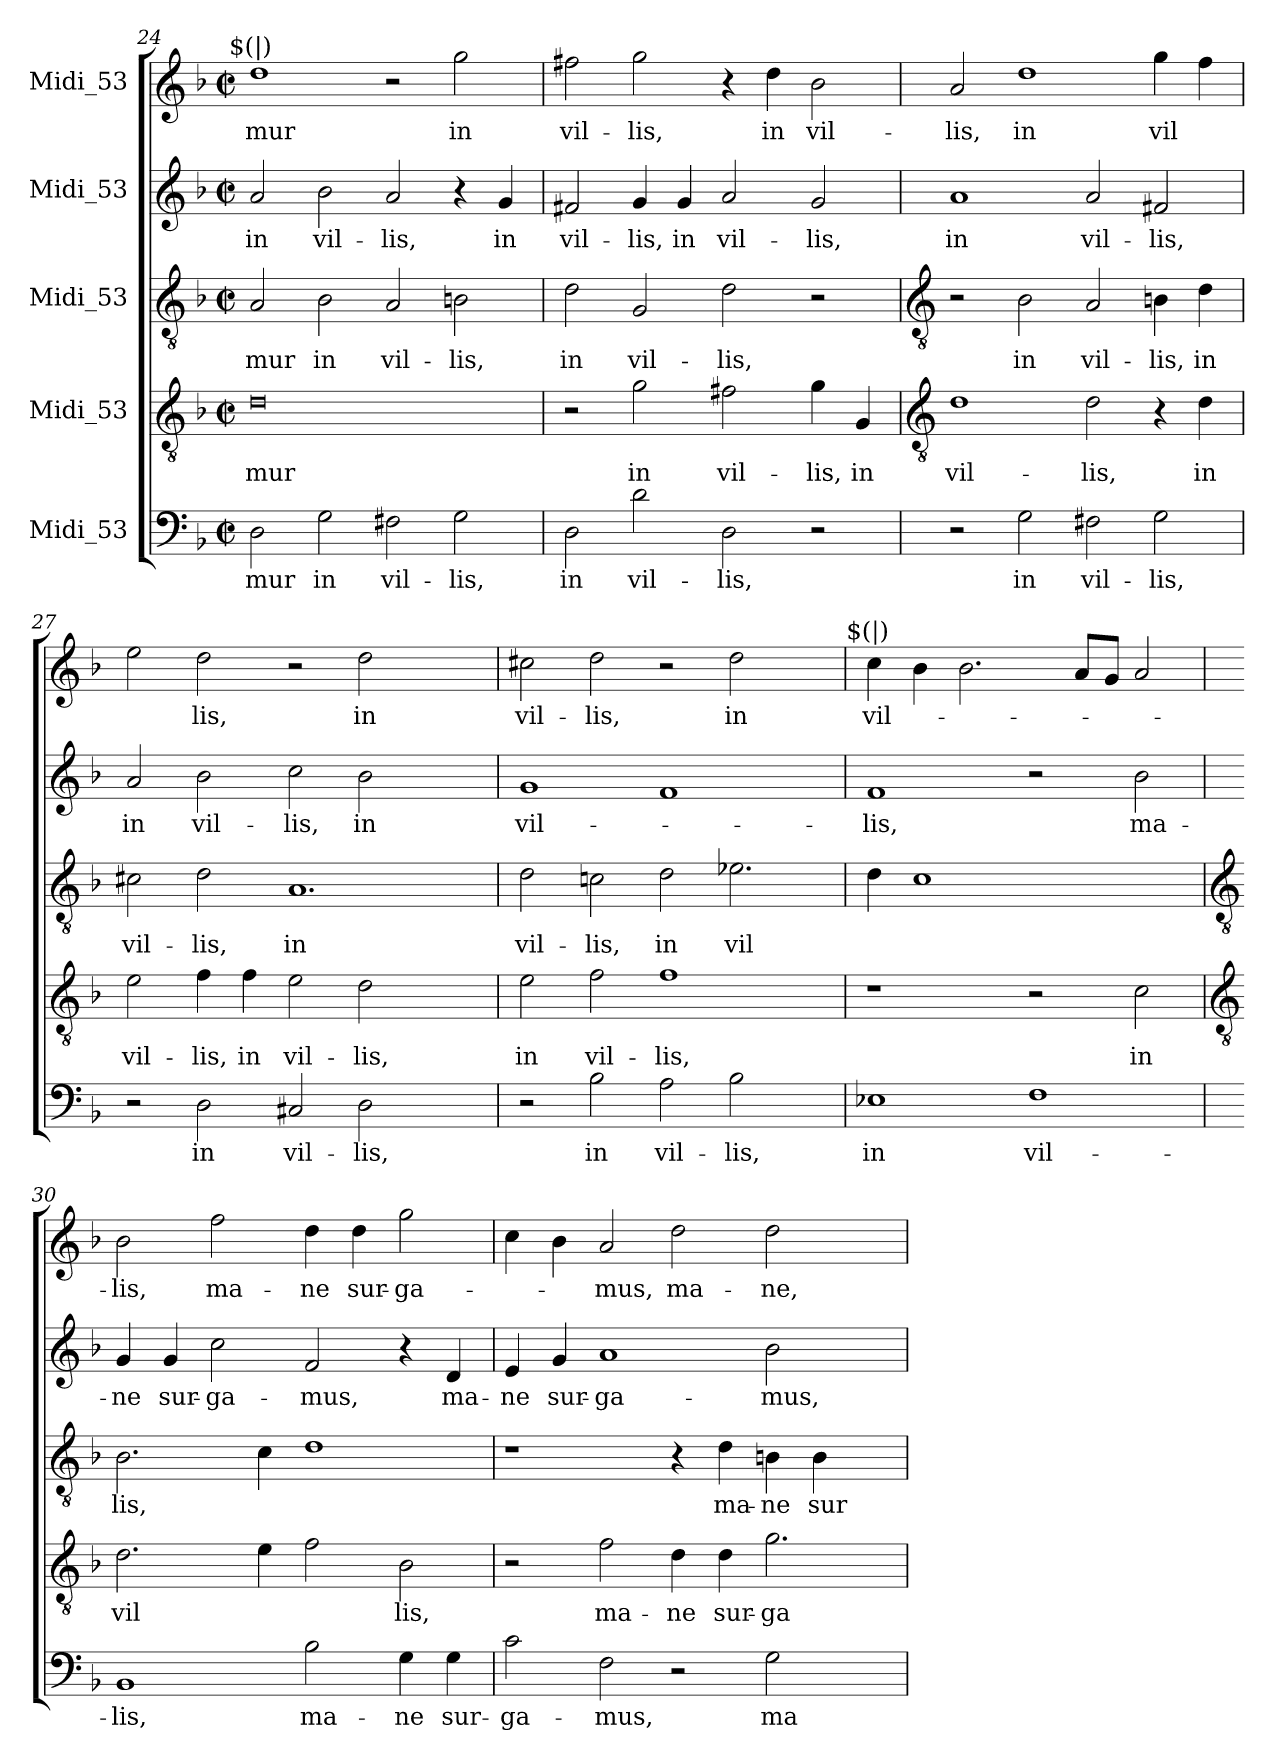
**kern	**text	**kern	**text	**kern	**text	**kern	**text	**kern	**text
*part5	*part5	*part4	*part4	*part3	*part3	*part2	*part2	*part1	*part1
*staff5	*staff5	*staff4	*staff4	*staff3	*staff3	*staff2	*staff2	*staff1	*staff1
*I"Midi_53	*	*I"Midi_53	*	*I"Midi_53	*	*I"Midi_53	*	*I"Midi_53	*
*clefF4	*	*clefGv2	*	*clefGv2	*	*clefG2	*	*clefG2	*
*k[b-]	*	*k[b-]	*	*k[b-]	*	*k[b-]	*	*k[b-]	*
*F:	*	*F:	*	*F:	*	*F:	*	*F:	*
*M4/2	*	*M4/2	*	*M4/2	*	*M4/2	*	*M4/2	*
*met(c|)	*	*met(c|)	*	*met(c|)	*	*met(c|)	*	*met(c|)	*
=24	=24	=24	=24	=24	=24	=24	=24	=24	=24
!	!	!	!	!	!	!	!	!LO:TX:a:cj:t=$(|)	!
!	!LO:LY:b	!	!LO:LY:b	!	!LO:LY:b	!	!LO:LY:b	!	!LO:LY:b
2D	-mur	0d	-mur	2A	-mur	2a	in	1dd	mur
!	!LO:LY:b	!	!	!	!LO:LY:b	!	!LO:LY:b	!	!
2G	in	.	.	2B-	in	2b-	vil-	.	.
!	!LO:LY:b	!	!	!	!LO:LY:b	!	!LO:LY:b	!	!
2F#X	vil-	.	.	2A	vil-	2a	-lis,	2r	.
!	!LO:LY:b	!	!	!	!LO:LY:b	!	!	!	!LO:LY:b
2G	-lis,	.	.	2Bn	-lis,	4r	.	2gg	in
!	!	!	!	!	!	!	!LO:LY:b	!	!
.	.	.	.	.	.	4g	in	.	.
!!LO:LB:g=z
=25	=25	=25	=25	=25	=25	=25	=25	=25	=25
!	!LO:LY:b	!	!	!	!LO:LY:b	!	!LO:LY:b	!	!LO:LY:b
2D	in	2r	.	2d	in	2f#X	vil-	2ff#X	vil-
!	!LO:LY:b	!	!LO:LY:b	!	!LO:LY:b	!	!LO:LY:b	!	!LO:LY:b
2d	vil-	2g	in	2G	vil-	4g	-lis,	2gg	-lis,
!	!	!	!	!	!	!	!LO:LY:b	!	!
.	.	.	.	.	.	4g	in	.	.
!	!LO:LY:b	!	!LO:LY:b	!	!LO:LY:b	!	!LO:LY:b	!	!
2D	-lis,	2f#X	vil-	2d	-lis,	2a	vil-	4r	.
!	!	!	!	!	!	!	!	!	!LO:LY:b
.	.	.	.	.	.	.	.	4dd	in
!	!	!	!LO:LY:b	!	!	!	!LO:LY:b	!	!LO:LY:b
2r	.	4g	-lis,	2r	.	2g	-lis,	2b-	vil-
!	!	!	!LO:LY:b	!	!	!	!	!	!
.	.	4G	in	.	.	.	.	.	.
!!LO:LB:g=z
=26	=26	=26	=26	=26	=26	=26	=26	=26	=26
*	*	*clefGv2	*	*clefGv2	*	*	*	*	*
!	!	!	!LO:LY:b	!	!	!	!LO:LY:b	!	!LO:LY:b
2r	.	1d	vil-	2r	.	1a	in	2a	-lis,
!	!LO:LY:b	!	!	!	!LO:LY:b	!	!	!	!LO:LY:b
2G	in	.	.	2B-	in	.	.	1dd	in
!	!LO:LY:b	!	!LO:LY:b	!	!LO:LY:b	!	!LO:LY:b	!	!
2F#X	vil-	2d	-lis,	2A	vil-	2a	vil-	.	.
!	!LO:LY:b	!	!	!	!LO:LY:b	!	!LO:LY:b	!	!LO:LY:b
2G	-lis,	4r	.	4Bn	-lis,	2f#X	-lis,	4gg	vil
!	!	!	!LO:LY:b	!	!LO:LY:b	!	!	!	!
.	.	4d	in	4d	in	.	.	4ff	.
=27	=27	=27	=27	=27	=27	=27	=27	=27	=27
!	!	!	!LO:LY:b	!	!LO:LY:b	!	!LO:LY:b	!	!
2r	.	2e	vil-	2c#X	vil-	2a	in	2ee	.
!	!LO:LY:b	!	!LO:LY:b	!	!LO:LY:b	!	!LO:LY:b	!	!LO:LY:b
2D	in	4f	-lis,	2d	-lis,	2b-	vil-	2dd	lis,
!	!	!	!LO:LY:b	!	!	!	!	!	!
.	.	4f	in	.	.	.	.	.	.
!	!LO:LY:b	!	!LO:LY:b	!	!LO:LY:b	!	!LO:LY:b	!	!
2C#X	vil-	2e	vil-	1.A	in	2cc	-lis,	2r	.
!	!LO:LY:b	!	!LO:LY:b	!	!	!	!LO:LY:b	!	!LO:LY:b
2D	-lis,	2d	-lis,	.	.	2b-	in	2dd	in
2ryy	.	2ryy	.	.	.	2ryy	.	2ryy	.
=28	=28	=28	=28	=28	=28	=28	=28	=28	=28
!	!	!	!LO:LY:b	!	!LO:LY:b	!	!LO:LY:b	!	!LO:LY:b
2r	.	2e	in	2d	vil-	1g	vil-	2cc#X	vil-
!	!LO:LY:b	!	!LO:LY:b	!	!LO:LY:b	!	!	!	!LO:LY:b
2B-	in	2f	vil-	2cn	-lis,	.	.	2dd	-lis,
!	!LO:LY:b	!	!LO:LY:b	!	!LO:LY:b	!	!	!	!
2A	vil-	1f	-lis,	2d	in	1f	.	2r	.
!	!LO:LY:b	!	!	!	!LO:LY:b	!	!	!	!LO:LY:b
2B-	-lis,	.	.	2.e-X	vil-	.	.	2dd	in
4ryy	.	4ryy	.	.	.	4ryy	.	4ryy	.
!!LO:LB:g=z
=29	=29	=29	=29	=29	=29	=29	=29	=29	=29
!	!	!	!	!	!	!	!	!LO:TX:a:cj:t=$(|)	!
!	!LO:LY:b	!	!	!	!LO:LY:b	!	!LO:LY:b	!	!LO:LY:b
1E-X	in	1r	.	4d	--	1f	-lis,	4cc	vil-
.	.	.	.	1c	.	.	.	4b-	.
.	.	.	.	.	.	.	.	2.b-	.
!	!LO:LY:b	!	!	!	!	!	!	!	!
1F	vil-	2r	.	.	.	2r	.	.	.
.	.	.	.	2.ryy	.	.	.	8aL	.
.	.	.	.	.	.	.	.	8gJ	.
!	!	!	!LO:LY:b	!	!	!	!LO:LY:b	!	!
.	.	2c	in	.	.	2b-	ma-	2a	.
!!LO:LB:g=z
=30	=30	=30	=30	=30	=30	=30	=30	=30	=30
*	*	*clefGv2	*	*clefGv2	*	*	*	*	*
!	!LO:LY:b	!	!LO:LY:b	!	!LO:LY:b	!	!LO:LY:b	!	!LO:LY:b
1BB-	-lis,	2.d	vil-	2.B-	lis,	4g	-ne	2b-	-lis,
!	!	!	!	!	!	!	!LO:LY:b	!	!
.	.	.	.	.	.	4g	sur-	.	.
!	!	!	!	!	!	!	!LO:LY:b	!	!LO:LY:b
.	.	.	.	.	.	2cc	-ga-	2ff	ma-
.	.	4e	.	4c	.	.	.	.	.
!	!LO:LY:b	!	!LO:LY:b	!	!	!	!LO:LY:b	!	!LO:LY:b
2B-	ma-	2f	--	1d	.	2f	-mus,	4dd	-ne
!	!	!	!	!	!	!	!	!	!LO:LY:b
.	.	.	.	.	.	.	.	4dd	sur-
!	!LO:LY:b	!	!LO:LY:b	!	!	!	!	!	!LO:LY:b
4G	-ne	2B-	lis,	.	.	4r	.	2gg	-ga-
!	!LO:LY:b	!	!	!	!	!	!LO:LY:b	!	!
4G	sur-	.	.	.	.	4d	ma-	.	.
=31	=31	=31	=31	=31	=31	=31	=31	=31	=31
!	!LO:LY:b	!	!	!	!	!	!LO:LY:b	!	!
2c	-ga-	2r	.	1r	.	4e	-ne	4cc	.
!	!	!	!	!	!	!	!LO:LY:b	!	!
.	.	.	.	.	.	4g	sur-	4b-	.
!	!LO:LY:b	!	!LO:LY:b	!	!	!	!LO:LY:b	!	!LO:LY:b
2F	-mus,	2f	ma-	.	.	1a	-ga-	2a	-mus,
!	!	!	!LO:LY:b	!	!	!	!	!	!LO:LY:b
2r	.	4d	-ne	4r	.	.	.	2dd	ma-
!	!	!	!LO:LY:b	!	!LO:LY:b	!	!	!	!
.	.	4d	sur-	4d	ma-	.	.	.	.
!	!LO:LY:b	!	!LO:LY:b	!	!LO:LY:b	!	!LO:LY:b	!	!LO:LY:b
2G	ma-	2.g	-ga-	4Bn	-ne	2b-	-mus,	2dd	-ne,
!	!	!	!	!	!LO:LY:b	!	!	!	!
.	.	.	.	4B	sur-	.	.	.	.
4ryy	.	.	.	4ryy	.	4ryy	.	4ryy	.
=	=	=	=	=	=	=	=	=	=
*-	*-	*-	*-	*-	*-	*-	*-	*-	*-
